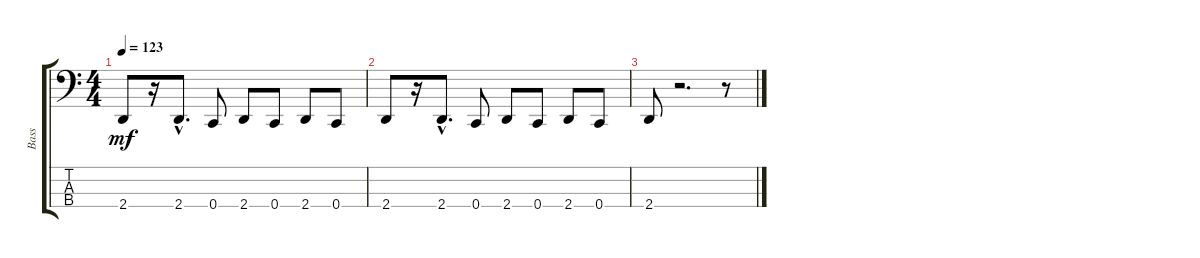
\track ("Bass" "Bass") {instrument electricbasspick}
\staff {score tabs}
\tuning (F2 C2 G1 C1) {hide}
\ts (4 4)
\tempo 123
\clef f4
\ks c
2.4.8{dy mf} r.16 2.4{hac}.8{d} 0.4.8 2.4.8 0.4.8 2.4.8 0.4.8 |
2.4.8 r.16 2.4{hac}.8{d} 0.4.8 2.4.8 0.4.8 2.4.8 0.4.8 |
2.4.8 r.2{d} r.8
